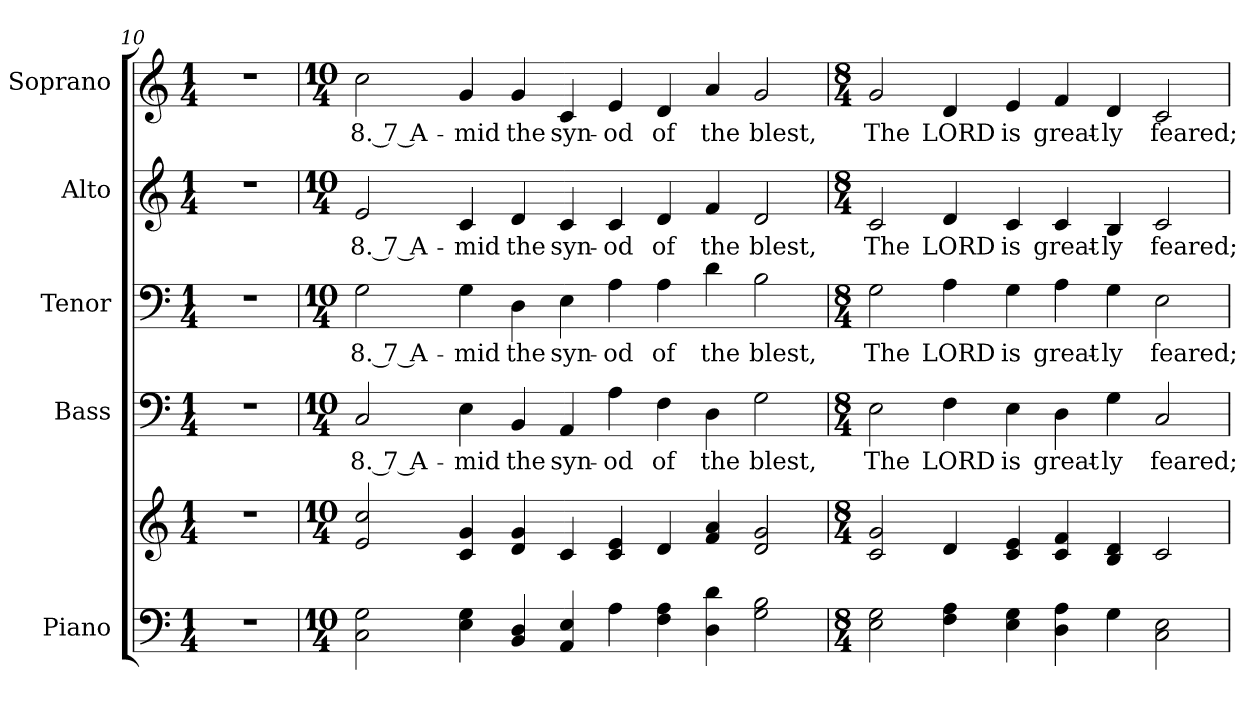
**kern	**kern	**kern	**text	**kern	**text	**kern	**text	**kern	**text
*part5	*part5	*part4	*part4	*part3	*part3	*part2	*part2	*part1	*part1
*staff6	*staff5	*staff4	*staff4	*staff3	*staff3	*staff2	*staff2	*staff1	*staff1
*I"Piano	*	*I"Bass	*	*I"Tenor	*	*I"Alto	*	*I"Soprano	*
*I'Pno.	*	*I'B.	*	*I'T.	*	*I'A.	*	*I'S.	*
*clefF4	*clefG2	*clefF4	*	*clefF4	*	*clefG2	*	*clefG2	*
*k[]	*k[]	*k[]	*	*k[]	*	*k[]	*	*k[]	*
*C:	*C:	*C:	*	*C:	*	*C:	*	*C:	*
*M1/4	*M1/4	*M1/4	*	*M1/4	*	*M1/4	*	*M1/4	*
=10	=10	=10	=10	=10	=10	=10	=10	=10	=10
!LO:N:vis=1	!LO:N:vis=1	!LO:N:vis=1	!	!LO:N:vis=1	!	!LO:N:vis=1	!	!LO:N:vis=1	!
4r	4r	4r	.	4r	.	4r	.	4r	.
!!LO:PB:g=z
=11	=11	=11	=11	=11	=11	=11	=11	=11	=11
*M10/4	*M10/4	*M10/4	*	*M10/4	*	*M10/4	*	*M10/4	*
!	!	!	!LO:LY:b:color=#000000	!	!	!	!	!	!
!	!	!	!	!	!LO:LY:b:color=#000000	!	!	!	!
!	!	!	!	!	!	!	!LO:LY:b:color=#000000	!	!
!	!	!	!	!	!	!	!	!	!LO:LY:b:color=#000000
2Ci\ 2Gi	2ei/ 2cci	2Ci/	8. 7 A-	2Gi\	8. 7 A-	2ei/	8. 7 A-	2cci\	8. 7 A-
!	!	!	!LO:LY:b:color=#000000	!	!	!	!	!	!
!	!	!	!	!	!LO:LY:b:color=#000000	!	!	!	!
!	!	!	!	!	!	!	!LO:LY:b:color=#000000	!	!
!	!	!	!	!	!	!	!	!	!LO:LY:b:color=#000000
4Ei\ 4Gi	4ci/ 4gi	4Ei\	-mid	4Gi\	-mid	4ci/	-mid	4gi/	-mid
!	!	!	!LO:LY:b:color=#000000	!	!	!	!	!	!
!	!	!	!	!	!LO:LY:b:color=#000000	!	!	!	!
!	!	!	!	!	!	!	!LO:LY:b:color=#000000	!	!
!	!	!	!	!	!	!	!	!	!LO:LY:b:color=#000000
4BBi/ 4Di	4di/ 4gi	4BBi/	the	4Di\	the	4di/	the	4gi/	the
!	!	!	!LO:LY:b:color=#000000	!	!	!	!	!	!
!	!	!	!	!	!LO:LY:b:color=#000000	!	!	!	!
!	!	!	!	!	!	!	!LO:LY:b:color=#000000	!	!
!	!	!	!	!	!	!	!	!	!LO:LY:b:color=#000000
4AAi/ 4Ei	4ci/	4AAi/	syn-	4Ei\	syn-	4ci/	syn-	4ci/	syn-
!	!	!	!LO:LY:b:color=#000000	!	!	!	!	!	!
!	!	!	!	!	!LO:LY:b:color=#000000	!	!	!	!
!	!	!	!	!	!	!	!LO:LY:b:color=#000000	!	!
!	!	!	!	!	!	!	!	!	!LO:LY:b:color=#000000
4Ai\	4ci/ 4ei	4Ai\	-od	4Ai\	-od	4ci/	-od	4ei/	-od
!	!	!	!LO:LY:b:color=#000000	!	!	!	!	!	!
!	!	!	!	!	!LO:LY:b:color=#000000	!	!	!	!
!	!	!	!	!	!	!	!LO:LY:b:color=#000000	!	!
!	!	!	!	!	!	!	!	!	!LO:LY:b:color=#000000
4Fi\ 4Ai	4di/	4Fi\	of	4Ai\	of	4di/	of	4di/	of
!	!	!	!LO:LY:b:color=#000000	!	!	!	!	!	!
!	!	!	!	!	!LO:LY:b:color=#000000	!	!	!	!
!	!	!	!	!	!	!	!LO:LY:b:color=#000000	!	!
!	!	!	!	!	!	!	!	!	!LO:LY:b:color=#000000
4Di\ 4di	4fi/ 4ai	4Di\	the	4di\	the	4fi/	the	4ai/	the
!	!	!	!LO:LY:b:color=#000000	!	!	!	!	!	!
!	!	!	!	!	!LO:LY:b:color=#000000	!	!	!	!
!	!	!	!	!	!	!	!LO:LY:b:color=#000000	!	!
!	!	!	!	!	!	!	!	!	!LO:LY:b:color=#000000
2Gi\ 2Bi	2di/ 2gi	2Gi\	blest,	2Bi\	blest,	2di/	blest,	2gi/	blest,
=12	=12	=12	=12	=12	=12	=12	=12	=12	=12
*M8/4	*M8/4	*M8/4	*	*M8/4	*	*M8/4	*	*M8/4	*
!	!	!	!LO:LY:b:color=#000000	!	!	!	!	!	!
!	!	!	!	!	!LO:LY:b:color=#000000	!	!	!	!
!	!	!	!	!	!	!	!LO:LY:b:color=#000000	!	!
!	!	!	!	!	!	!	!	!	!LO:LY:b:color=#000000
2Ei\ 2Gi	2ci/ 2gi	2Ei\	The	2Gi\	The	2ci/	The	2gi/	The
!	!	!	!LO:LY:b:color=#000000	!	!	!	!	!	!
!	!	!	!	!	!LO:LY:b:color=#000000	!	!	!	!
!	!	!	!	!	!	!	!LO:LY:b:color=#000000	!	!
!	!	!	!	!	!	!	!	!	!LO:LY:b:color=#000000
4Fi\ 4Ai	4di/	4Fi\	LORD	4Ai\	LORD	4di/	LORD	4di/	LORD
!	!	!	!LO:LY:b:color=#000000	!	!	!	!	!	!
!	!	!	!	!	!LO:LY:b:color=#000000	!	!	!	!
!	!	!	!	!	!	!	!LO:LY:b:color=#000000	!	!
!	!	!	!	!	!	!	!	!	!LO:LY:b:color=#000000
4Ei\ 4Gi	4ci/ 4ei	4Ei\	is	4Gi\	is	4ci/	is	4ei/	is
!	!	!	!LO:LY:b:color=#000000	!	!	!	!	!	!
!	!	!	!	!	!LO:LY:b:color=#000000	!	!	!	!
!	!	!	!	!	!	!	!LO:LY:b:color=#000000	!	!
!	!	!	!	!	!	!	!	!	!LO:LY:b:color=#000000
4Di\ 4Ai	4ci/ 4fi	4Di\	great-	4Ai\	great-	4ci/	great-	4fi/	great-
!	!	!	!LO:LY:b:color=#000000	!	!	!	!	!	!
!	!	!	!	!	!LO:LY:b:color=#000000	!	!	!	!
!	!	!	!	!	!	!	!LO:LY:b:color=#000000	!	!
!	!	!	!	!	!	!	!	!	!LO:LY:b:color=#000000
4Gi\	4Bi/ 4di	4Gi\	-ly	4Gi\	-ly	4Bi/	-ly	4di/	-ly
!	!	!	!LO:LY:b:color=#000000	!	!	!	!	!	!
!	!	!	!	!	!LO:LY:b:color=#000000	!	!	!	!
!	!	!	!	!	!	!	!LO:LY:b:color=#000000	!	!
!	!	!	!	!	!	!	!	!	!LO:LY:b:color=#000000
2Ci\ 2Ei	2ci/	2Ci/	feared;	2Ei\	feared;	2ci/	feared;	2ci/	feared;
=	=	=	=	=	=	=	=	=	=
*-	*-	*-	*-	*-	*-	*-	*-	*-	*-
